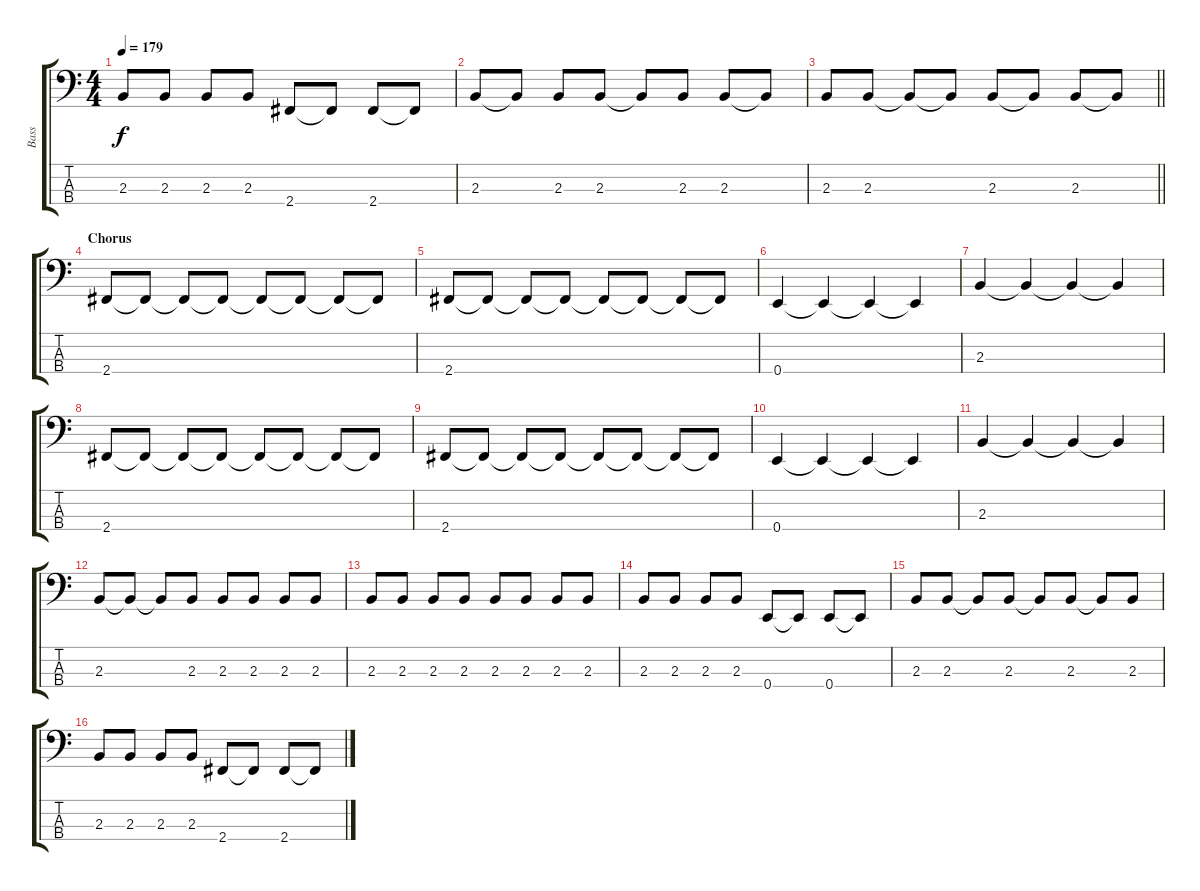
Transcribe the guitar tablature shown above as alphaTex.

\track ("Bass" "Bass") {instrument electricbassfinger}
\staff {score tabs}
\tuning (G2 D2 A1 E1) {hide}
\ts (4 4)
\tempo 179
\clef f4
\ks c
2.3.8{dy f} 2.3.8 2.3.8 2.3.8 2.4.8 2.4{t}.8 2.4.8 2.4{t}.8 |
2.3.8 2.3{t}.8 2.3.8 2.3.8 2.3{t}.8 2.3.8 2.3.8 2.3{t}.8 |
\barLineRight lightlight
2.3.8 2.3.8 2.3{t}.8 2.3{t}.8 2.3.8 2.3{t}.8 2.3.8 2.3{t}.8 |
\section ("" "Chorus")
2.4.8 2.4{t}.8 2.4{t}.8 2.4{t}.8 2.4{t}.8 2.4{t}.8 2.4{t}.8 2.4{t}.8 |
2.4.8 2.4{t}.8 2.4{t}.8 2.4{t}.8 2.4{t}.8 2.4{t}.8 2.4{t}.8 2.4{t}.8 |
0.4.4 0.4{t}.4 0.4{t}.4 0.4{t}.4 |
2.3.4 2.3{t}.4 2.3{t}.4 2.3{t}.4 |
2.4.8 2.4{t}.8 2.4{t}.8 2.4{t}.8 2.4{t}.8 2.4{t}.8 2.4{t}.8 2.4{t}.8 |
2.4.8 2.4{t}.8 2.4{t}.8 2.4{t}.8 2.4{t}.8 2.4{t}.8 2.4{t}.8 2.4{t}.8 |
0.4.4 0.4{t}.4 0.4{t}.4 0.4{t}.4 |
2.3.4 2.3{t}.4 2.3{t}.4 2.3{t}.4 |
2.3.8 2.3{t}.8 2.3{t}.8 2.3.8 2.3.8 2.3.8 2.3.8 2.3.8 |
2.3.8 2.3.8 2.3.8 2.3.8 2.3.8 2.3.8 2.3.8 2.3.8 |
2.3.8 2.3.8 2.3.8 2.3.8 0.4.8 0.4{t}.8 0.4.8 0.4{t}.8 |
2.3.8 2.3.8 2.3{t}.8 2.3.8 2.3{t}.8 2.3.8 2.3{t}.8 2.3.8 |
2.3.8 2.3.8 2.3.8 2.3.8 2.4.8 2.4{t}.8 2.4.8 2.4{t}.8
